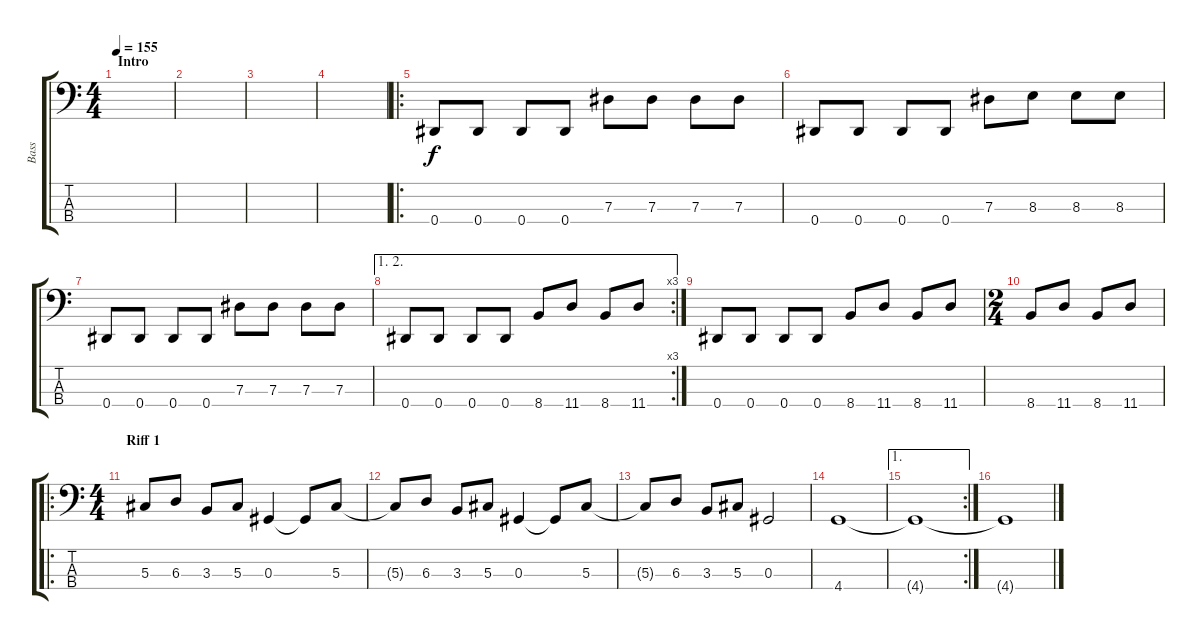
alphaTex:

\track ("Bass" "Bass") {instrument slapbass1}
\staff {score tabs}
\tuning (Gb2 Db2 Ab1 Eb1) {hide}
\ts (4 4)
\section ("" "Intro")
\tempo 155
\clef f4
\ks c
|
|
|
|
\ro
0.4.8 0.4.8 0.4.8 0.4.8 7.3.8 7.3.8 7.3.8 7.3.8 |
0.4.8 0.4.8 0.4.8 0.4.8 7.3.8 8.3.8 8.3.8 8.3.8 |
0.4.8 0.4.8 0.4.8 0.4.8 7.3.8 7.3.8 7.3.8 7.3.8 |
\ae (1 2)
\rc 3
0.4.8 0.4.8 0.4.8 0.4.8 8.4.8 11.4.8 8.4.8 11.4.8 |
0.4.8 0.4.8 0.4.8 0.4.8 8.4.8 11.4.8 8.4.8 11.4.8 |
\ts (2 4)
8.4.8 11.4.8 8.4.8 11.4.8 |
\ro
\ts (4 4)
\section ("" "Riff 1")
5.3.8 6.3.8 3.3.8 5.3.8 0.3.4 0.3{t}.8 5.3.8 |
5.3{t}.8 6.3.8 3.3.8 5.3.8 0.3.4 0.3{t}.8 5.3.8 |
5.3{t}.8 6.3.8 3.3.8 5.3.8 0.3.2 |
4.4.1 |
\ae 1
\rc 2
4.4{t}.1 |
4.4{t}.1
